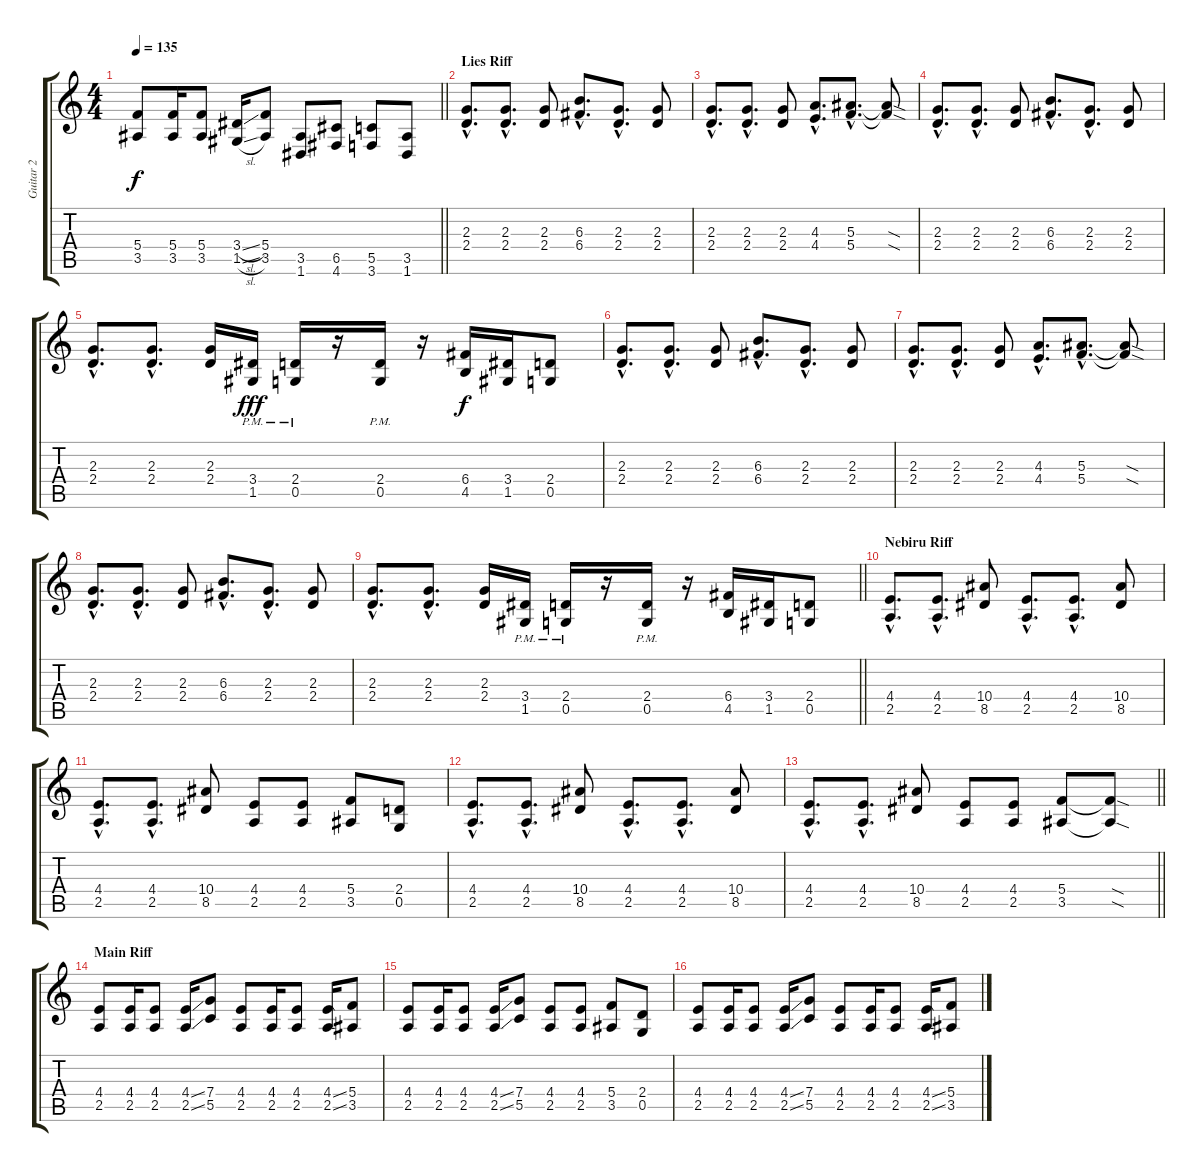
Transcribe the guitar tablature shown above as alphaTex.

\track ("Guitar 2" "Guitar 2") {instrument distortionguitar}
\staff {score tabs}
\tuning (D4 A3 F3 C3 G2 D2) {hide}
\ts (4 4)
\tempo 135
\clef g2
\barLineRight lightlight
\ks c
(5.4 3.5).8{dy f} (5.4 3.5).16 (5.4 3.5).8 (3.4{sl} 1.5{sl}).16 (5.4 3.5).8 (3.5 1.6).8 (6.5 4.6).8 (5.5 3.6).8 (3.5 1.6).8 |
\section ("" "Lies Riff")
(2.3{hac} 2.4{hac}).8{d} (2.3{hac} 2.4{hac}).8{d} (2.3 2.4).8 (6.3{hac} 6.4{hac}).8{d} (2.3{hac} 2.4{hac}).8{d} (2.3 2.4).8 |
(2.3{hac} 2.4{hac}).8{d} (2.3{hac} 2.4{hac}).8{d} (2.3 2.4).8 (4.3{hac} 4.4{hac}).8{d} (5.3{hac} 5.4{hac}).8{d} (5.3{sod t} 5.4{sod t}).8 |
(2.3{hac} 2.4{hac}).8{d} (2.3{hac} 2.4{hac}).8{d} (2.3 2.4).8 (6.3{hac} 6.4{hac}).8{d} (2.3{hac} 2.4{hac}).8{d} (2.3 2.4).8 |
(2.3{hac} 2.4{hac}).8{d} (2.3{hac} 2.4{hac}).8{d} (2.3 2.4).16 (3.4{pm} 1.5{pm}).16{dy fff} (2.4{pm} 0.5{pm}).16 r.16 (2.4{pm} 0.5{pm}).16 r.16 (6.4 4.5).16{dy f} (3.4 1.5).16 (2.4 0.5).8 |
(2.3{hac} 2.4{hac}).8{d} (2.3{hac} 2.4{hac}).8{d} (2.3 2.4).8 (6.3{hac} 6.4{hac}).8{d} (2.3{hac} 2.4{hac}).8{d} (2.3 2.4).8 |
(2.3{hac} 2.4{hac}).8{d} (2.3{hac} 2.4{hac}).8{d} (2.3 2.4).8 (4.3{hac} 4.4{hac}).8{d} (5.3{hac} 5.4{hac}).8{d} (5.3{sod t} 5.4{sod t}).8 |
(2.3{hac} 2.4{hac}).8{d} (2.3{hac} 2.4{hac}).8{d} (2.3 2.4).8 (6.3{hac} 6.4{hac}).8{d} (2.3{hac} 2.4{hac}).8{d} (2.3 2.4).8 |
\barLineRight lightlight
(2.3{hac} 2.4{hac}).8{d} (2.3{hac} 2.4{hac}).8{d} (2.3 2.4).16 (3.4{pm} 1.5{pm}).16 (2.4{pm} 0.5{pm}).16 r.16 (2.4{pm} 0.5{pm}).16 r.16 (6.4 4.5).16 (3.4 1.5).16 (2.4 0.5).8 |
\section ("" "Nebiru Riff")
(4.4{hac} 2.5{hac}).8{d} (4.4{hac} 2.5{hac}).8{d} (10.4 8.5).8 (4.4{hac} 2.5{hac}).8{d} (4.4{hac} 2.5{hac}).8{d} (10.4 8.5).8 |
(4.4{hac} 2.5{hac}).8{d} (4.4{hac} 2.5{hac}).8{d} (10.4 8.5).8 (4.4 2.5).8 (4.4 2.5).8 (5.4 3.5).8 (2.4 0.5).8 |
(4.4{hac} 2.5{hac}).8{d} (4.4{hac} 2.5{hac}).8{d} (10.4 8.5).8 (4.4{hac} 2.5{hac}).8{d} (4.4{hac} 2.5{hac}).8{d} (10.4 8.5).8 |
\barLineRight lightlight
(4.4{hac} 2.5{hac}).8{d} (4.4{hac} 2.5{hac}).8{d} (10.4 8.5).8 (4.4 2.5).8 (4.4 2.5).8 (5.4 3.5).8 (5.4{sod t} 3.5{sod t}).8 |
\section ("" "Main Riff")
(4.4 2.5).8 (4.4 2.5).16 (4.4 2.5).8 (4.4{ss} 2.5{ss}).16 (7.4 5.5).8 (4.4 2.5).8 (4.4 2.5).16 (4.4 2.5).8 (4.4{ss} 2.5{ss}).16 (5.4 3.5).8 |
(4.4 2.5).8 (4.4 2.5).16 (4.4 2.5).8 (4.4{ss} 2.5{ss}).16 (7.4 5.5).8 (4.4 2.5).8 (4.4 2.5).8 (5.4 3.5).8 (2.4 0.5).8 |
(4.4 2.5).8 (4.4 2.5).16 (4.4 2.5).8 (4.4{ss} 2.5{ss}).16 (7.4 5.5).8 (4.4 2.5).8 (4.4 2.5).16 (4.4 2.5).8 (4.4{ss} 2.5{ss}).16 (5.4 3.5).8
